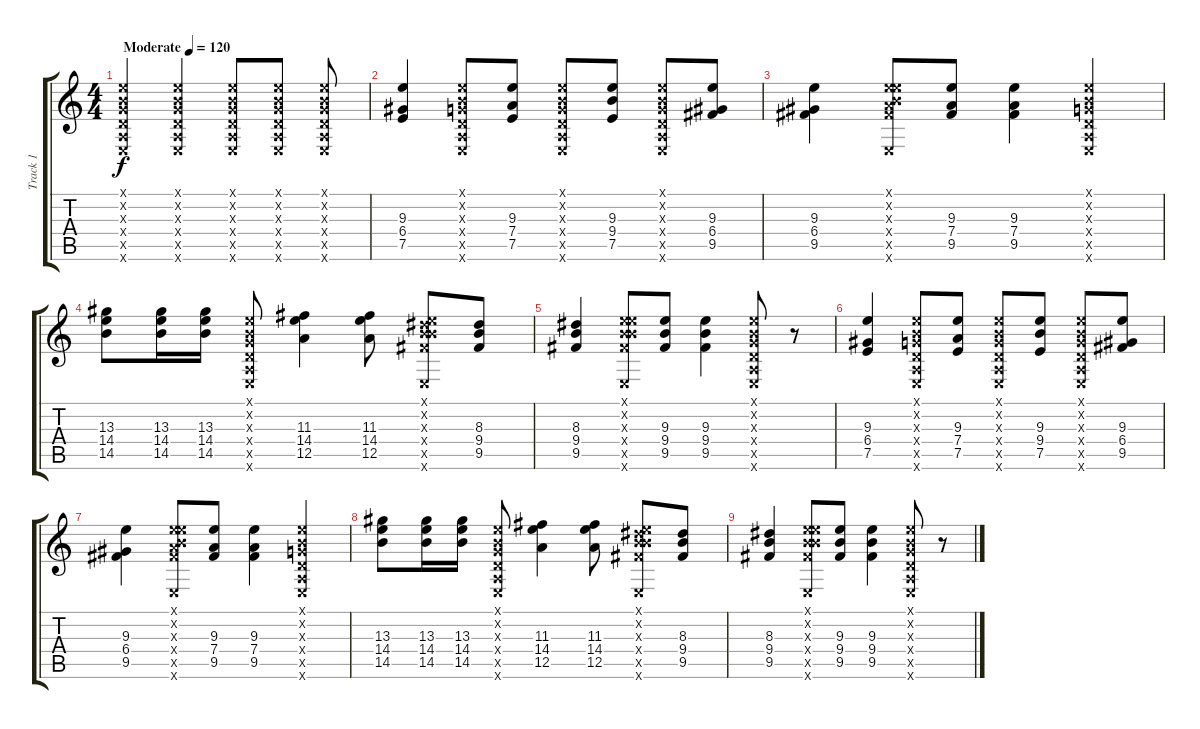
\track ("Track 1" "Track 1") {instrument acousticguitarsteel}
\staff {score tabs}
\tuning (E4 B3 G3 D3 A2 E2) {hide}
\ts (4 4)
\tempo (120 "Moderate")
\clef g2
\ks c
(0.1{x} 0.2{x} 0.3{x} 0.4{x} 0.5{x} 0.6{x}).4{dy f instrument acousticguitarsteel} (0.1{x} 0.2{x} 0.3{x} 0.4{x} 0.5{x} 0.6{x}).4 (0.1{x} 0.2{x} 0.3{x} 0.4{x} 0.5{x} 0.6{x}).8 (0.1{x} 0.2{x} 0.3{x} 0.4{x} 0.5{x} 0.6{x}).8 (0.1{x} 0.2{x} 0.3{x} 0.4{x} 0.5{x} 0.6{x}).8 |
(9.3 6.4 7.5).4 (0.1{x} 0.2{x} 0.3{x} 0.4{x} 0.5{x} 0.6{x}).8 (9.3 7.4 7.5).8 (0.1{x} 0.2{x} 0.3{x} 0.4{x} 0.5{x} 0.6{x}).8 (9.3 9.4 7.5).8 (0.1{x} 0.2{x} 0.3{x} 0.4{x} 0.5{x} 0.6{x}).8 (9.3 6.4 9.5).8 |
(9.3 6.4 9.5).4 (0.1{x} 0.2{x} 9.3{x} 7.4{x} 9.5{x} 0.6{x}).8 (9.3 7.4 9.5).8 (9.3 7.4 9.5).4 (0.1{x} 0.2{x} 0.3{x} 0.4{x} 0.5{x} 0.6{x}).4 |
(13.3 14.4 14.5).8 (13.3 14.4 14.5).16 (13.3 14.4 14.5).16 (0.1{x} 0.2{x} 0.3{x} 0.4{x} 0.5{x} 0.6{x}).8 (11.3 14.4 12.5).4 (11.3 14.4 12.5).8 (0.1{x} 0.2{x} 8.3{x} 9.4{x} 9.5{x} 0.6{x}).8 (8.3 9.4 9.5).8 |
(8.3 9.4 9.5).4 (0.1{x} 0.2{x} 9.3{x} 9.4{x} 9.5{x} 0.6{x}).8 (9.3 9.4 9.5).8 (9.3 9.4 9.5).4 (0.1{x} 0.2{x} 0.3{x} 0.4{x} 0.5{x} 0.6{x}).8 r.8 |
(9.3 6.4 7.5).4 (0.1{x} 0.2{x} 0.3{x} 0.4{x} 0.5{x} 0.6{x}).8 (9.3 7.4 7.5).8 (0.1{x} 0.2{x} 0.3{x} 0.4{x} 0.5{x} 0.6{x}).8 (9.3 9.4 7.5).8 (0.1{x} 0.2{x} 0.3{x} 0.4{x} 0.5{x} 0.6{x}).8 (9.3 6.4 9.5).8 |
(9.3 6.4 9.5).4 (0.1{x} 0.2{x} 9.3{x} 7.4{x} 9.5{x} 0.6{x}).8 (9.3 7.4 9.5).8 (9.3 7.4 9.5).4 (0.1{x} 0.2{x} 0.3{x} 0.4{x} 0.5{x} 0.6{x}).4 |
(13.3 14.4 14.5).8 (13.3 14.4 14.5).16 (13.3 14.4 14.5).16 (0.1{x} 0.2{x} 0.3{x} 0.4{x} 0.5{x} 0.6{x}).8 (11.3 14.4 12.5).4 (11.3 14.4 12.5).8 (0.1{x} 0.2{x} 8.3{x} 9.4{x} 9.5{x} 0.6{x}).8 (8.3 9.4 9.5).8 |
(8.3 9.4 9.5).4 (0.1{x} 0.2{x} 9.3{x} 9.4{x} 9.5{x} 0.6{x}).8 (9.3 9.4 9.5).8 (9.3 9.4 9.5).4 (0.1{x} 0.2{x} 0.3{x} 0.4{x} 0.5{x} 0.6{x}).8 r.8
